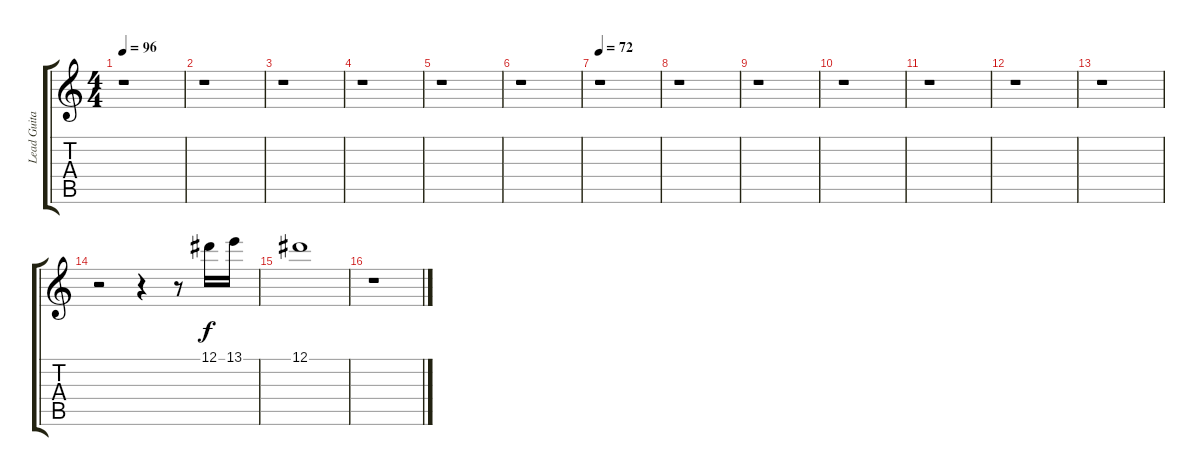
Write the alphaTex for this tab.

\track ("Lead Guitar 2" "Lead Guita") {instrument distortionguitar}
\staff {score tabs}
\tuning (Eb4 Bb3 Gb3 Db3 Ab2 Eb2) {hide}
\ts (4 4)
\tempo 96
\clef g2
\ks c
r.1{dy f} |
r.1 |
r.1 |
r.1 |
r.1 |
r.1 |
\tempo 76
\tempo 72
r.1 |
r.1 |
r.1 |
r.1 |
r.1 |
r.1 |
r.1 |
r.2 r.4 r.8 12.1.16 13.1.16 |
12.1.1 |
r.1
